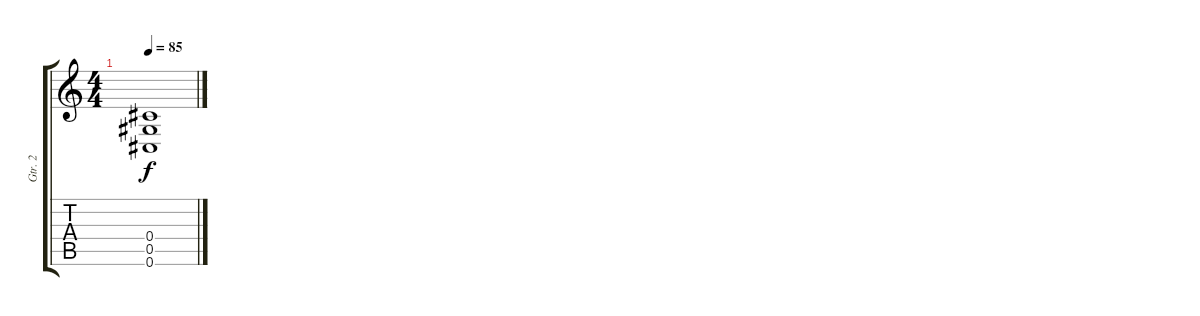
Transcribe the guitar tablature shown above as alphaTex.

\track ("Gtr. 2" "Gtr. 2") {instrument distortionguitar}
\staff {score tabs}
\tuning (Eb4 Bb3 Gb3 Db3 Ab2 Db2) {hide}
\ts (4 4)
\tempo 85
\clef g2
\ks c
(0.4{t} 0.5{t} 0.6{t}).1{dy f}
